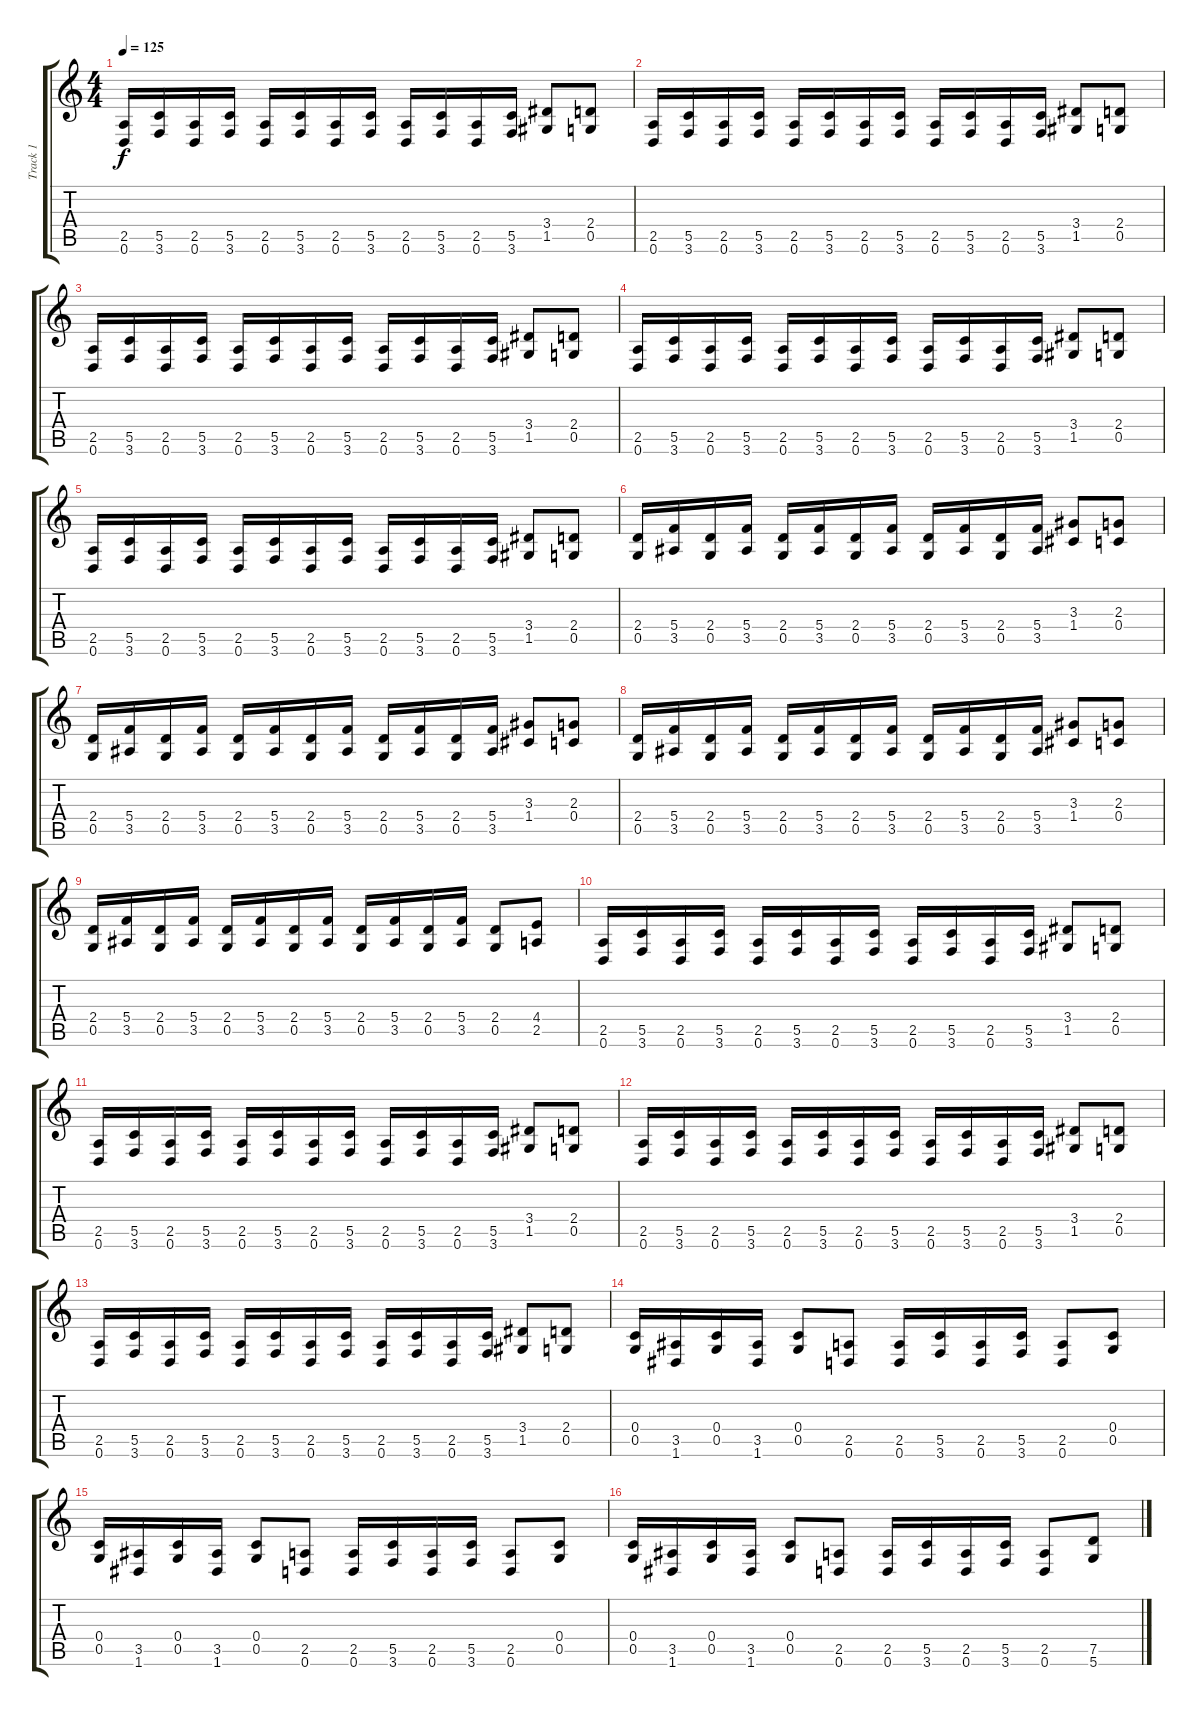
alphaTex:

\track ("Track 1" "Track 1") {instrument distortionguitar}
\staff {score tabs}
\tuning (D4 A3 F3 C3 G2 D2) {hide}
\ts (4 4)
\tempo 125
\clef g2
\ks c
(2.5 0.6).16{dy f} (5.5 3.6).16 (2.5 0.6).16 (5.5 3.6).16 (2.5 0.6).16 (5.5 3.6).16 (2.5 0.6).16 (5.5 3.6).16 (2.5 0.6).16 (5.5 3.6).16 (2.5 0.6).16 (5.5 3.6).16 (3.4 1.5).8 (2.4 0.5).8 |
(2.5 0.6).16 (5.5 3.6).16 (2.5 0.6).16 (5.5 3.6).16 (2.5 0.6).16 (5.5 3.6).16 (2.5 0.6).16 (5.5 3.6).16 (2.5 0.6).16 (5.5 3.6).16 (2.5 0.6).16 (5.5 3.6).16 (3.4 1.5).8 (2.4 0.5).8 |
(2.5 0.6).16 (5.5 3.6).16 (2.5 0.6).16 (5.5 3.6).16 (2.5 0.6).16 (5.5 3.6).16 (2.5 0.6).16 (5.5 3.6).16 (2.5 0.6).16 (5.5 3.6).16 (2.5 0.6).16 (5.5 3.6).16 (3.4 1.5).8 (2.4 0.5).8 |
(2.5 0.6).16 (5.5 3.6).16 (2.5 0.6).16 (5.5 3.6).16 (2.5 0.6).16 (5.5 3.6).16 (2.5 0.6).16 (5.5 3.6).16 (2.5 0.6).16 (5.5 3.6).16 (2.5 0.6).16 (5.5 3.6).16 (3.4 1.5).8 (2.4 0.5).8 |
(2.5 0.6).16 (5.5 3.6).16 (2.5 0.6).16 (5.5 3.6).16 (2.5 0.6).16 (5.5 3.6).16 (2.5 0.6).16 (5.5 3.6).16 (2.5 0.6).16 (5.5 3.6).16 (2.5 0.6).16 (5.5 3.6).16 (3.4 1.5).8 (2.4 0.5).8 |
(2.4 0.5).16 (5.4 3.5).16 (2.4 0.5).16 (5.4 3.5).16 (2.4 0.5).16 (5.4 3.5).16 (2.4 0.5).16 (5.4 3.5).16 (2.4 0.5).16 (5.4 3.5).16 (2.4 0.5).16 (5.4 3.5).16 (3.3 1.4).8 (2.3 0.4).8 |
(2.4 0.5).16 (5.4 3.5).16 (2.4 0.5).16 (5.4 3.5).16 (2.4 0.5).16 (5.4 3.5).16 (2.4 0.5).16 (5.4 3.5).16 (2.4 0.5).16 (5.4 3.5).16 (2.4 0.5).16 (5.4 3.5).16 (3.3 1.4).8 (2.3 0.4).8 |
(2.4 0.5).16 (5.4 3.5).16 (2.4 0.5).16 (5.4 3.5).16 (2.4 0.5).16 (5.4 3.5).16 (2.4 0.5).16 (5.4 3.5).16 (2.4 0.5).16 (5.4 3.5).16 (2.4 0.5).16 (5.4 3.5).16 (3.3 1.4).8 (2.3 0.4).8 |
(2.4 0.5).16 (5.4 3.5).16 (2.4 0.5).16 (5.4 3.5).16 (2.4 0.5).16 (5.4 3.5).16 (2.4 0.5).16 (5.4 3.5).16 (2.4 0.5).16 (5.4 3.5).16 (2.4 0.5).16 (5.4 3.5).16 (2.4 0.5).8 (4.4 2.5).8 |
(2.5 0.6).16 (5.5 3.6).16 (2.5 0.6).16 (5.5 3.6).16 (2.5 0.6).16 (5.5 3.6).16 (2.5 0.6).16 (5.5 3.6).16 (2.5 0.6).16 (5.5 3.6).16 (2.5 0.6).16 (5.5 3.6).16 (3.4 1.5).8 (2.4 0.5).8 |
(2.5 0.6).16 (5.5 3.6).16 (2.5 0.6).16 (5.5 3.6).16 (2.5 0.6).16 (5.5 3.6).16 (2.5 0.6).16 (5.5 3.6).16 (2.5 0.6).16 (5.5 3.6).16 (2.5 0.6).16 (5.5 3.6).16 (3.4 1.5).8 (2.4 0.5).8 |
(2.5 0.6).16 (5.5 3.6).16 (2.5 0.6).16 (5.5 3.6).16 (2.5 0.6).16 (5.5 3.6).16 (2.5 0.6).16 (5.5 3.6).16 (2.5 0.6).16 (5.5 3.6).16 (2.5 0.6).16 (5.5 3.6).16 (3.4 1.5).8 (2.4 0.5).8 |
(2.5 0.6).16 (5.5 3.6).16 (2.5 0.6).16 (5.5 3.6).16 (2.5 0.6).16 (5.5 3.6).16 (2.5 0.6).16 (5.5 3.6).16 (2.5 0.6).16 (5.5 3.6).16 (2.5 0.6).16 (5.5 3.6).16 (3.4 1.5).8 (2.4 0.5).8 |
(0.4 0.5).16 (3.5 1.6).16 (0.4 0.5).16 (3.5 1.6).16 (0.4 0.5).8 (2.5 0.6).8 (2.5 0.6).16 (5.5 3.6).16 (2.5 0.6).16 (5.5 3.6).16 (2.5 0.6).8 (0.4 0.5).8 |
(0.4 0.5).16 (3.5 1.6).16 (0.4 0.5).16 (3.5 1.6).16 (0.4 0.5).8 (2.5 0.6).8 (2.5 0.6).16 (5.5 3.6).16 (2.5 0.6).16 (5.5 3.6).16 (2.5 0.6).8 (0.4 0.5).8 |
(0.4 0.5).16 (3.5 1.6).16 (0.4 0.5).16 (3.5 1.6).16 (0.4 0.5).8 (2.5 0.6).8 (2.5 0.6).16 (5.5 3.6).16 (2.5 0.6).16 (5.5 3.6).16 (2.5 0.6).8 (7.5 5.6).8
